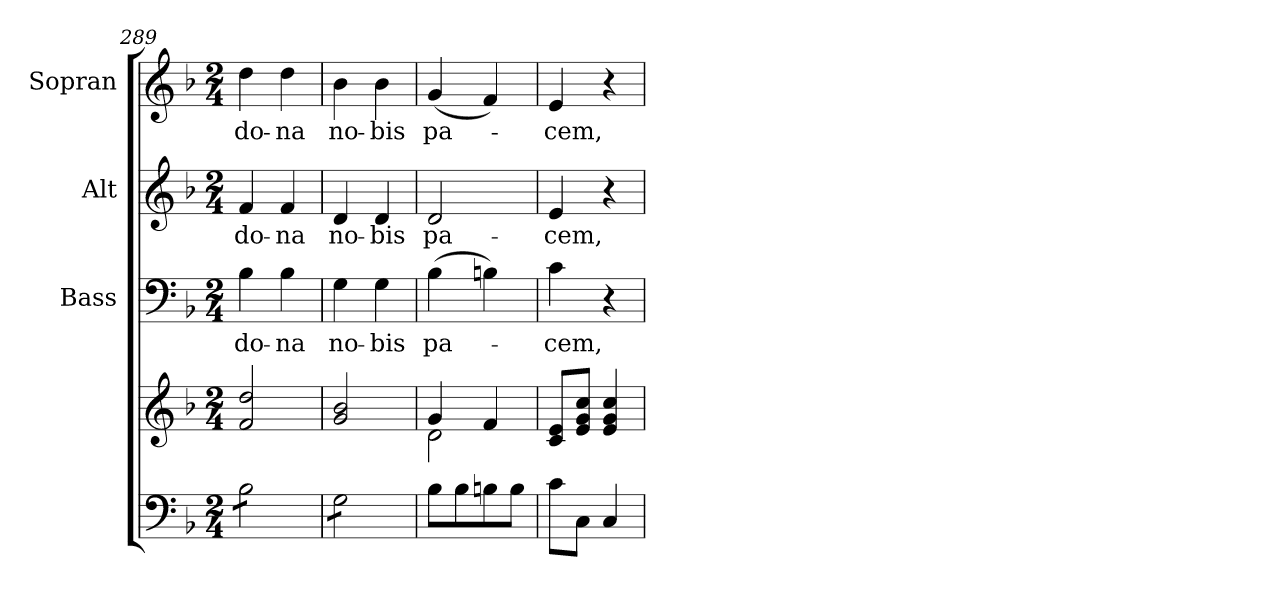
**kern	**kern	**kern	**text	**kern	**text	**kern	**text
*part4	*part4	*part3	*part3	*part2	*part2	*part1	*part1
*staff5	*staff4	*staff3	*staff3	*staff2	*staff2	*staff1	*staff1
*	*	*I"Bass	*	*I"Alt	*	*I"Sopran	*
*	*	*I'B.	*	*I'A.	*	*I'S.	*
*clefF4	*clefG2	*clefF4	*	*clefG2	*	*clefG2	*
*k[b-]	*k[b-]	*k[b-]	*	*k[b-]	*	*k[b-]	*
*F:	*F:	*F:	*	*F:	*	*F:	*
*M2/4	*M2/4	*M2/4	*	*M2/4	*	*M2/4	*
=289	=289	=289	=289	=289	=289	=289	=289
!	!	!	!LO:LY:b	!	!LO:LY:b	!	!LO:LY:b
*tremolo	*	*	*	*	*	*	*
8B-\L	2f/ 2dd/	4B-\	do-	4f/	do-	4dd\	do-
8B-\	.	.	.	.	.	.	.
!	!	!	!LO:LY:b	!	!LO:LY:b	!	!LO:LY:b
8B-\	.	4B-\	-na	4f/	-na	4dd\	-na
8B-\J	.	.	.	.	.	.	.
=290	=290	=290	=290	=290	=290	=290	=290
!	!	!	!LO:LY:b	!	!LO:LY:b	!	!LO:LY:b
8G\L	2g/ 2b-/	4G\	no-	4d/	no-	4b-\	no-
8G\	.	.	.	.	.	.	.
!	!	!	!LO:LY:b	!	!LO:LY:b	!	!LO:LY:b
8G\	.	4G\	-bis	4d/	-bis	4b-\	-bis
8G\J	.	.	.	.	.	.	.
*Xtremolo	*	*	*	*	*	*	*
=291	=291	=291	=291	=291	=291	=291	=291
*	*^	*	*	*	*	*	*
!	!	!	!	!LO:LY:b	!	!LO:LY:b	!	!LO:LY:b
8B-\L	4g/	2d\	(>4B-\	pa-	2d/	pa-	(<4g/	pa-
8B-\	.	.	.	.	.	.	.	.
8Bn\	4f/	.	4Bn\)	.	.	.	4f/)	.
8B\J	.	.	.	.	.	.	.	.
*	*v	*v	*	*	*	*	*	*
=292	=292	=292	=292	=292	=292	=292	=292
!	!	!	!LO:LY:b	!	!LO:LY:b	!	!LO:LY:b
8c\L	8c/ 8e/L	4c\	-cem,	4e/	-cem,	4e/	-cem,
8C\J	8e/ 8g/ 8cc/J	.	.	.	.	.	.
4C/	4e/ 4g/ 4cc/	4r	.	4r	.	4r	.
=	=	=	=	=	=	=	=
*-	*-	*-	*-	*-	*-	*-	*-
